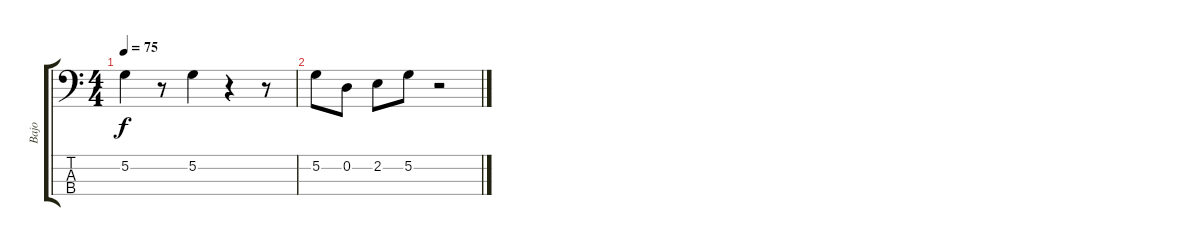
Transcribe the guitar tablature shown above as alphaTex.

\track ("Bajo" "Bajo") {instrument electricbassfinger}
\staff {score tabs}
\tuning (G2 D2 A1 E1) {hide}
\ts (4 4)
\tempo 75
\clef f4
\ks c
5.2.4{dy f} r.8 5.2.4 r.4 r.8 |
5.2.8 0.2.8 2.2.8 5.2.8 r.2
